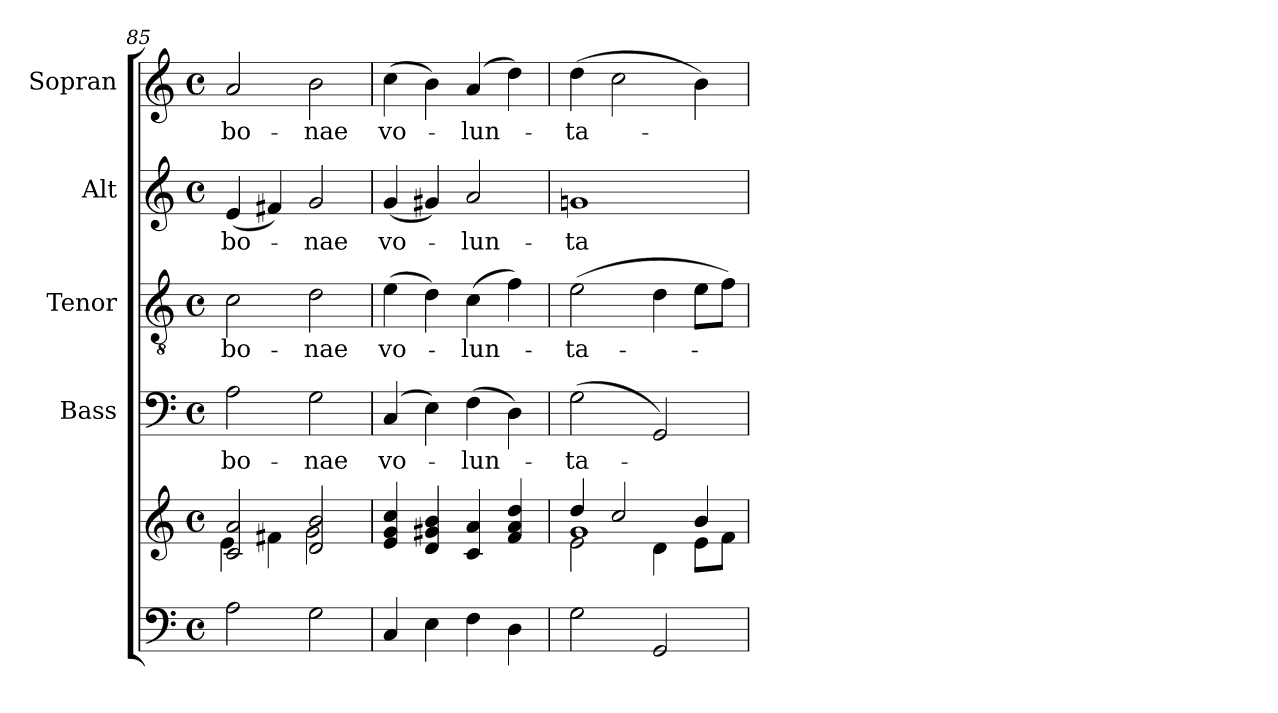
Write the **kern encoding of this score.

**kern	**kern	**kern	**text	**kern	**text	**kern	**text	**kern	**text
*part5	*part5	*part4	*part4	*part3	*part3	*part2	*part2	*part1	*part1
*staff6	*staff5	*staff4	*staff4	*staff3	*staff3	*staff2	*staff2	*staff1	*staff1
*	*	*I"Bass	*	*I"Tenor	*	*I"Alt	*	*I"Sopran	*
*	*	*I'B.	*	*I'T.	*	*I'A.	*	*I'S.	*
*clefF4	*clefG2	*clefF4	*	*clefGv2	*	*clefG2	*	*clefG2	*
*k[]	*k[]	*k[]	*	*k[]	*	*k[]	*	*k[]	*
*C:	*C:	*C:	*	*C:	*	*C:	*	*C:	*
*M4/4	*M4/4	*M4/4	*	*M4/4	*	*M4/4	*	*M4/4	*
*met(c)	*met(c)	*met(c)	*	*met(c)	*	*met(c)	*	*met(c)	*
=85	=85	=85	=85	=85	=85	=85	=85	=85	=85
*	*^	*	*	*	*	*	*	*	*
!	!	!	!	!LO:LY:b	!	!LO:LY:b	!	!LO:LY:b	!	!LO:LY:b
2A\	2c/ 2a/	4e\	2A\	bo-	2c\	bo-	(<4e/	bo-	2a/	bo-
.	.	4f#X\	.	.	.	.	4f#X/)	.	.	.
!	!	!	!	!LO:LY:b	!	!LO:LY:b	!	!LO:LY:b	!	!LO:LY:b
2G\	2d/ 2b/	2g\	2G\	-nae	2d\	-nae	2g/	-nae	2b\	-nae
=86	=86	=86	=86	=86	=86	=86	=86	=86	=86	=86
!	!	!	!	!LO:LY:b	!	!LO:LY:b	!	!LO:LY:b	!	!LO:LY:b
*	*v	*v	*	*	*	*	*	*	*	*
4C/	4e/ 4g/ 4cc/	(4C/	vo-	(>4e\	vo-	(<4g/	vo-	(>4cc\	vo-
4E\	4d/ 4g#X/ 4b/	4E\)	.	4d\)	.	4g#X/)	.	4b\)	.
!	!	!	!LO:LY:b	!	!LO:LY:b	!	!LO:LY:b	!	!LO:LY:b
4F\	4c/ 4a/	(>4F\	-lun-	(>4c\	-lun-	2a/	-lun-	(4a/	-lun-
4D\	4f/ 4a/ 4dd/	4D\)	.	4f\)	.	.	.	4dd\)	.
=87	=87	=87	=87	=87	=87	=87	=87	=87	=87
*	*^	*	*	*	*	*	*	*	*
*	*	*^	*	*	*	*	*	*	*	*
!	!	!	!	!	!LO:LY:b	!	!LO:LY:b	!	!LO:LY:b	!	!LO:LY:b
2G\	4dd/	2e\	1g	(>2G\	-ta-	(>2e\	-ta-	1gn	-ta-	(>4dd\	-ta-
.	2cc/	.	.	.	.	.	.	.	.	2cc\	.
2GG/	.	4d\	.	2GG/)	.	4d\	.	.	.	.	.
.	4b/	8e\L	.	.	.	8e\L	.	.	.	4b\)	.
.	.	8f\J	.	.	.	8f\J)	.	.	.	.	.
*	*v	*v	*v	*	*	*	*	*	*	*	*
=	=	=	=	=	=	=	=	=	=
*-	*-	*-	*-	*-	*-	*-	*-	*-	*-
